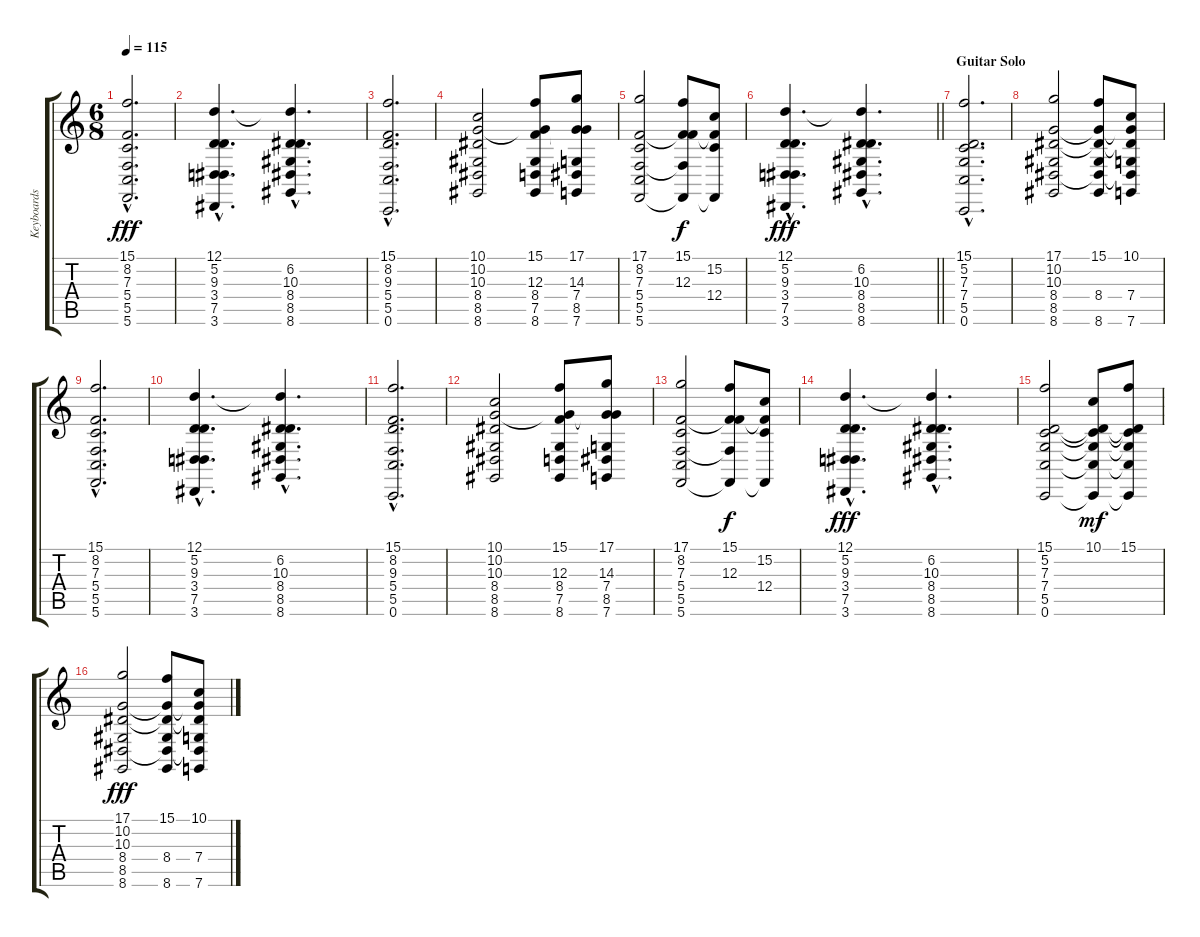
\track ("Keyboards" "Keyboards") {instrument pad2warm}
\staff {score tabs}
\tuning (D4 A3 F3 C3 G2 C2) {hide}
\ts (6 8)
\tempo 115
\clef g2
\ks c
(15.1{hac} 8.2{hac} 7.3{hac} 5.4{hac} 5.5{hac} 5.6{hac}).2{d dy fff} |
(12.1{hac} 5.2{hac} 9.3{hac} 3.4{hac} 7.5{hac} 3.6{hac}).4{d} (12.1{hac t} 6.2{hac} 10.3{hac} 8.4{hac} 8.5{hac} 8.6{hac}).4{d} |
(15.1{hac} 8.2{hac} 9.3{hac} 5.4{hac} 5.5{hac} 0.6{hac}).2{d} |
(10.1 10.2 10.3 8.4 8.5 8.6).2 (15.1 10.2{t} 12.3 8.4 7.5 8.6).8 (17.1 10.2{t} 14.3 7.4 8.5 7.6).8 |
(17.1 8.2 7.3 5.4 5.5 5.6).2 (15.1 8.2{t} 12.3 5.4{t} 5.6{t}).8{dy f} (15.2 12.3{t} 12.4 5.6{t}).8 |
\barLineRight lightlight
(12.1{hac} 5.2{hac} 9.3{hac} 3.4{hac} 7.5{hac} 3.6{hac}).4{d dy fff} (12.1{hac t} 6.2{hac} 10.3{hac} 8.4{hac} 8.5{hac} 8.6{hac}).4{d} |
\section ("" "Guitar Solo")
(15.1{hac} 5.2{hac} 7.3{hac} 7.4{hac} 5.5{hac} 0.6{hac}).2{d volume 8 instrument stringensemble1} |
(17.1 10.2 10.3 8.4 8.5 8.6).2 (15.1 10.2{t} 10.3{t} 8.4 8.5{t} 8.6).8 (10.1 10.2{t} 10.3{t} 7.4 8.5{t} 7.6).8 |
(15.1{hac} 8.2{hac} 7.3{hac} 5.4{hac} 5.5{hac} 5.6{hac}).2{d} |
(12.1{hac} 5.2{hac} 9.3{hac} 3.4{hac} 7.5{hac} 3.6{hac}).4{d} (12.1{hac t} 6.2{hac} 10.3{hac} 8.4{hac} 8.5{hac} 8.6{hac}).4{d} |
(15.1{hac} 8.2{hac} 9.3{hac} 5.4{hac} 5.5{hac} 0.6{hac}).2{d} |
(10.1 10.2 10.3 8.4 8.5 8.6).2 (15.1 10.2{t} 12.3 8.4 7.5 8.6).8 (17.1 10.2{t} 14.3 7.4 8.5 7.6).8 |
(17.1 8.2 7.3 5.4 5.5 5.6).2 (15.1 8.2{t} 12.3 5.4{t} 5.6{t}).8{dy f} (15.2 12.3{t} 12.4 5.6{t}).8 |
(12.1{hac} 5.2{hac} 9.3{hac} 3.4{hac} 7.5{hac} 3.6{hac}).4{d dy fff} (12.1{hac t} 6.2{hac} 10.3{hac} 8.4{hac} 8.5{hac} 8.6{hac}).4{d} |
(15.1 5.2 7.3 7.4 5.5 0.6).2 (10.1 5.2{t} 7.3{t} 7.4{t} 5.5{t} 0.6{t}).8{dy mf} (15.1 5.2{t} 7.3{t} 7.4{t} 5.5{t} 0.6{t}).8 |
(17.1 10.2 10.3 8.4 8.5 8.6).2{dy fff} (15.1 10.2{t} 10.3{t} 8.4 8.5{t} 8.6).8 (10.1 10.2{t} 10.3{t} 7.4 8.5{t} 7.6).8
